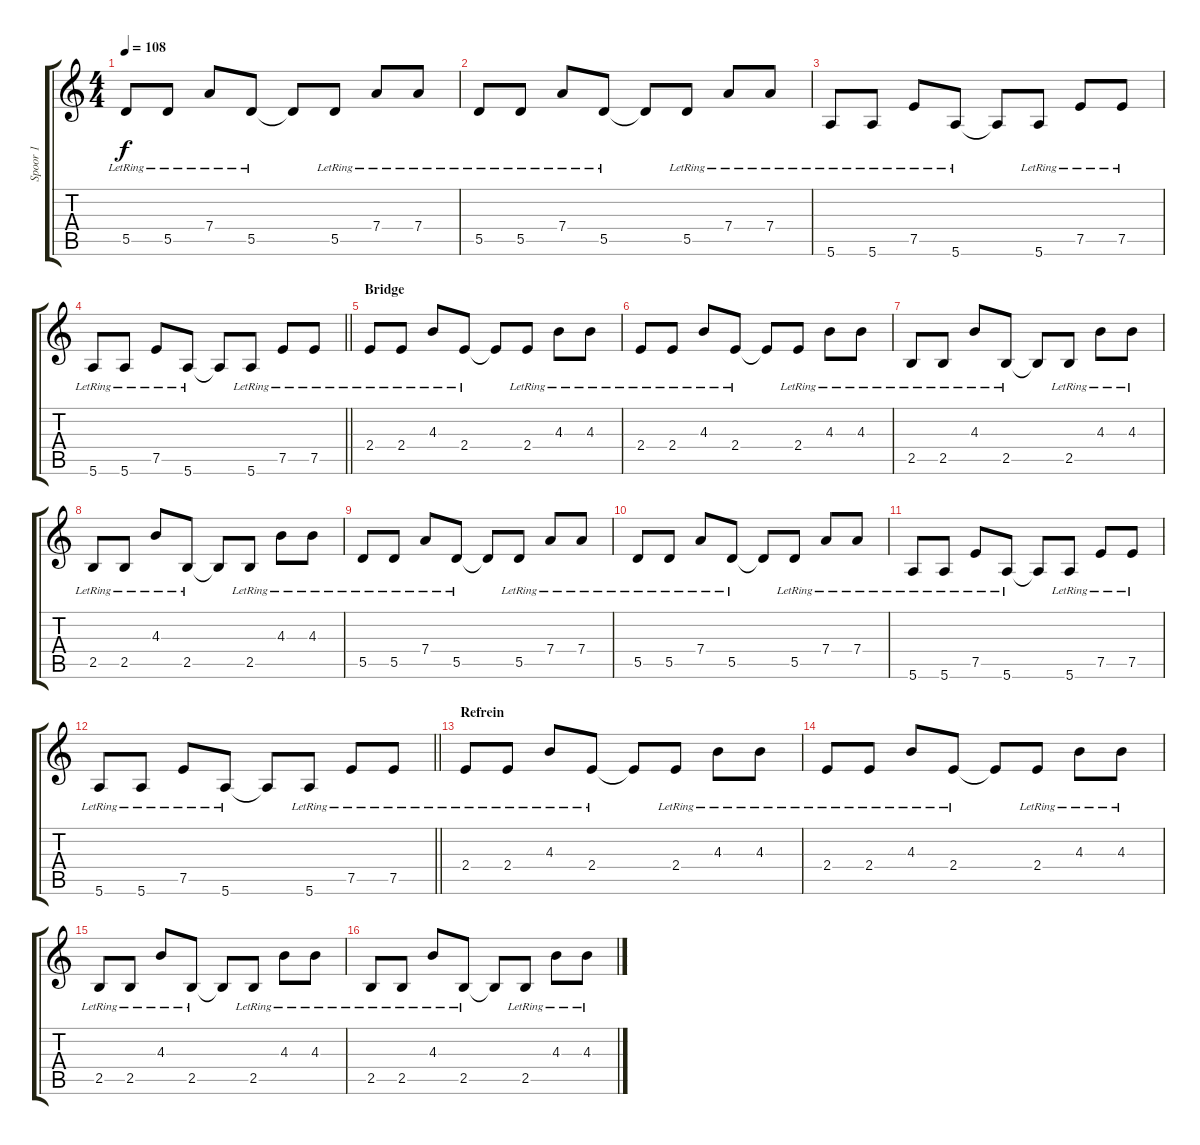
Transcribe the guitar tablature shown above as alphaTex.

\track ("Spoor 1" "Spoor 1") {instrument electricguitarjazz}
\staff {score tabs}
\tuning (E4 B3 G3 D3 A2 E2) {hide}
\ts (4 4)
\tempo 108
\clef g2
\ks c
5.5{lr}.8{dy f} 5.5{lr}.8 7.4{lr}.8 5.5{lr}.8 5.5{t}.8 5.5{lr}.8 7.4{lr}.8 7.4{lr}.8 |
5.5{lr}.8 5.5{lr}.8 7.4{lr}.8 5.5{lr}.8 5.5{t}.8 5.5{lr}.8 7.4{lr}.8 7.4{lr}.8 |
5.6{lr}.8 5.6{lr}.8 7.5{lr}.8 5.6{lr}.8 5.6{t}.8 5.6{lr}.8 7.5{lr}.8 7.5{lr}.8 |
\barLineRight lightlight
5.6{lr}.8 5.6{lr}.8 7.5{lr}.8 5.6{lr}.8 5.6{t}.8 5.6{lr}.8 7.5{lr}.8 7.5{lr}.8 |
\section ("" "Bridge")
2.4{lr}.8 2.4{lr}.8 4.3{lr}.8 2.4{lr}.8 2.4{t}.8 2.4{lr}.8 4.3{lr}.8 4.3{lr}.8 |
2.4{lr}.8 2.4{lr}.8 4.3{lr}.8 2.4{lr}.8 2.4{t}.8 2.4{lr}.8 4.3{lr}.8 4.3{lr}.8 |
2.5{lr}.8 2.5{lr}.8 4.3{lr}.8 2.5{lr}.8 2.5{t}.8 2.5{lr}.8 4.3{lr}.8 4.3{lr}.8 |
2.5{lr}.8 2.5{lr}.8 4.3{lr}.8 2.5{lr}.8 2.5{t}.8 2.5{lr}.8 4.3{lr}.8 4.3{lr}.8 |
5.5{lr}.8 5.5{lr}.8 7.4{lr}.8 5.5{lr}.8 5.5{t}.8 5.5{lr}.8 7.4{lr}.8 7.4{lr}.8 |
5.5{lr}.8 5.5{lr}.8 7.4{lr}.8 5.5{lr}.8 5.5{t}.8 5.5{lr}.8 7.4{lr}.8 7.4{lr}.8 |
5.6{lr}.8 5.6{lr}.8 7.5{lr}.8 5.6{lr}.8 5.6{t}.8 5.6{lr}.8 7.5{lr}.8 7.5{lr}.8 |
\barLineRight lightlight
5.6{lr}.8 5.6{lr}.8 7.5{lr}.8 5.6{lr}.8 5.6{t}.8 5.6{lr}.8 7.5{lr}.8 7.5{lr}.8 |
\section ("" "Refrein")
2.4{lr}.8 2.4{lr}.8 4.3{lr}.8 2.4{lr}.8 2.4{t}.8 2.4{lr}.8 4.3{lr}.8 4.3{lr}.8 |
2.4{lr}.8 2.4{lr}.8 4.3{lr}.8 2.4{lr}.8 2.4{t}.8 2.4{lr}.8 4.3{lr}.8 4.3{lr}.8 |
2.5{lr}.8 2.5{lr}.8 4.3{lr}.8 2.5{lr}.8 2.5{t}.8 2.5{lr}.8 4.3{lr}.8 4.3{lr}.8 |
2.5{lr}.8 2.5{lr}.8 4.3{lr}.8 2.5{lr}.8 2.5{t}.8 2.5{lr}.8 4.3{lr}.8 4.3{lr}.8
